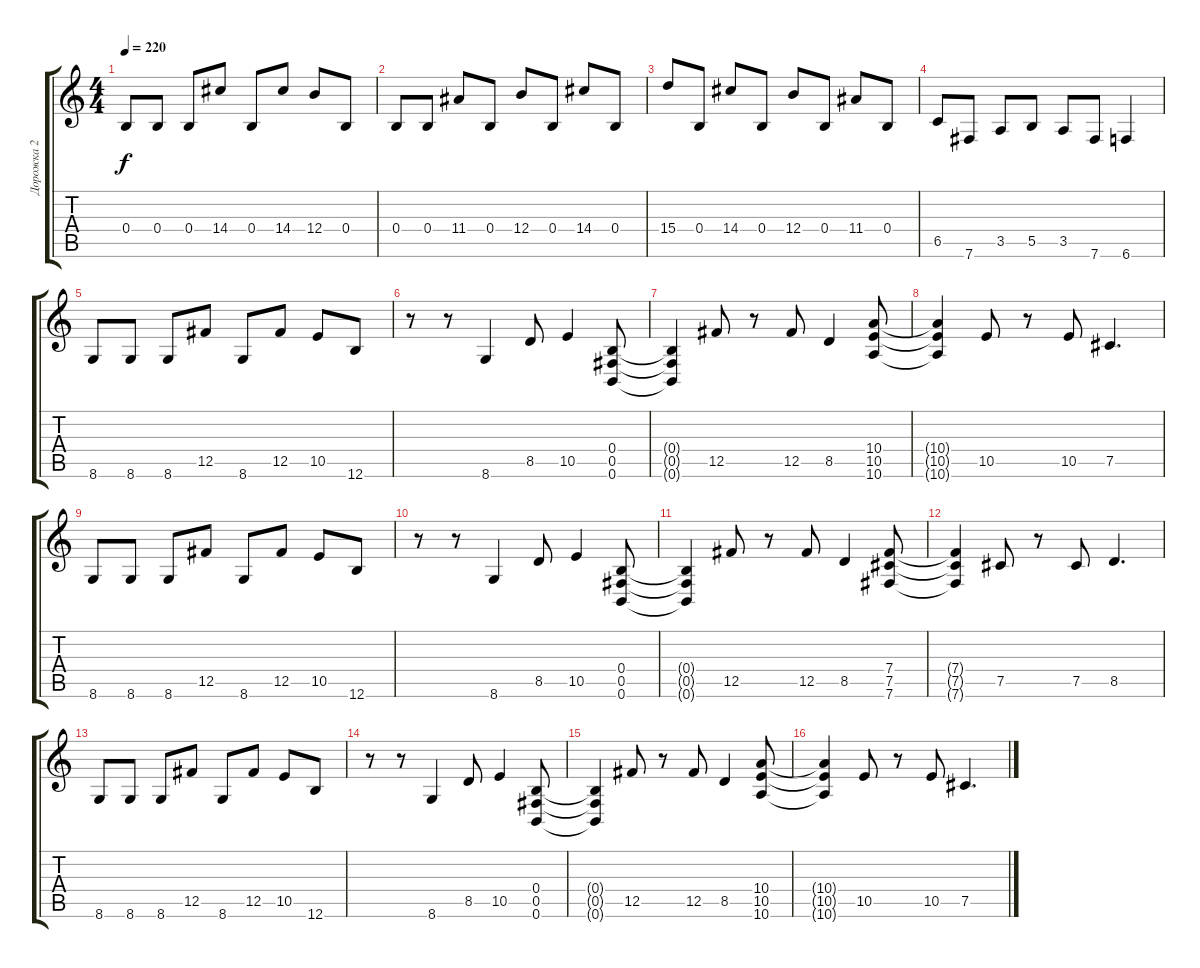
\track ("Дорожка 2" "Дорожка 2") {instrument overdrivenguitar}
\staff {score tabs}
\tuning (Db4 Ab3 E3 B2 Gb2 B1) {hide}
\ts (4 4)
\tempo 220
\clef g2
\ks c
0.4.8{dy f} 0.4.8 0.4.8 14.4.8 0.4.8 14.4.8 12.4.8 0.4.8 |
0.4.8 0.4.8 11.4.8 0.4.8 12.4.8 0.4.8 14.4.8 0.4.8 |
15.4.8 0.4.8 14.4.8 0.4.8 12.4.8 0.4.8 11.4.8 0.4.8 |
6.5.8 7.6.8 3.5.8 5.5.8 3.5.8 7.6.8 6.6.4 |
8.6.8 8.6.8 8.6.8 12.5.8 8.6.8 12.5.8 10.5.8 12.6.8 |
r.8 r.8 8.6.4 8.5.8 10.5.4 (0.4 0.5 0.6).8 |
(0.4{t} 0.5{t} 0.6{t}).4 12.5.8 r.8 12.5.8 8.5.4 (10.4 10.5 10.6).8 |
(10.4{t} 10.5{t} 10.6{t}).4 10.5.8 r.8 10.5.8 7.5.4{d} |
8.6.8 8.6.8 8.6.8 12.5.8 8.6.8 12.5.8 10.5.8 12.6.8 |
r.8 r.8 8.6.4 8.5.8 10.5.4 (0.4 0.5 0.6).8 |
(0.4{t} 0.5{t} 0.6{t}).4 12.5.8 r.8 12.5.8 8.5.4 (7.4 7.5 7.6).8 |
(7.4{t} 7.5{t} 7.6{t}).4 7.5.8 r.8 7.5.8 8.5.4{d} |
8.6.8 8.6.8 8.6.8 12.5.8 8.6.8 12.5.8 10.5.8 12.6.8 |
r.8 r.8 8.6.4 8.5.8 10.5.4 (0.4 0.5 0.6).8 |
(0.4{t} 0.5{t} 0.6{t}).4 12.5.8 r.8 12.5.8 8.5.4 (10.4 10.5 10.6).8 |
(10.4{t} 10.5{t} 10.6{t}).4 10.5.8 r.8 10.5.8 7.5.4{d}
